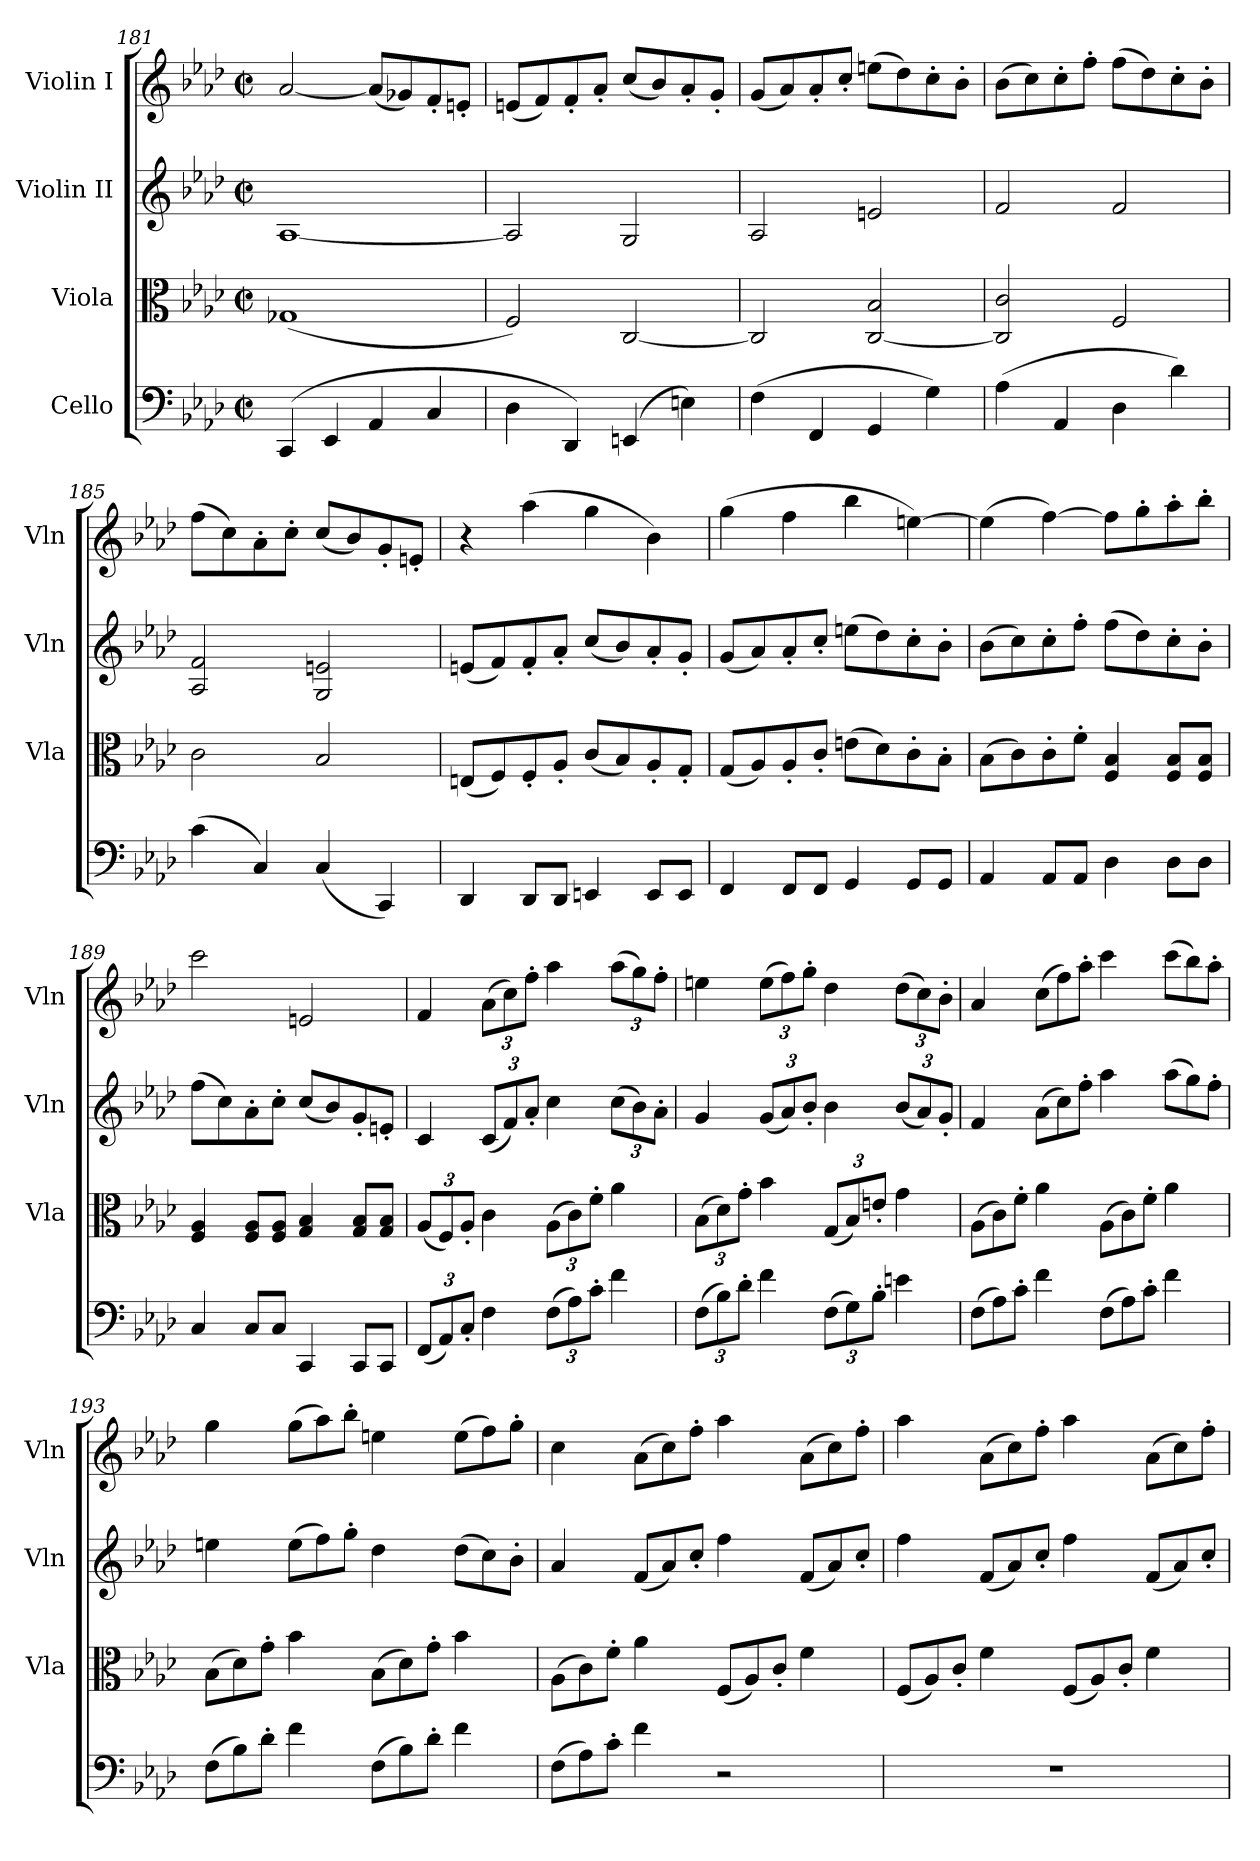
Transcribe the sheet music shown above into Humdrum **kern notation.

**kern	**kern	**kern	**kern
*part4	*part3	*part2	*part1
*staff4	*staff3	*staff2	*staff1
*I"Cello	*I"Viola	*I"Violin II	*I"Violin I
*	*I'Vla	*I'Vln	*I'Vln
*clefF4	*clefC3	*clefG2	*clefG2
*k[b-e-a-d-]	*k[b-e-a-d-]	*k[b-e-a-d-]	*k[b-e-a-d-]
*M2/2	*M2/2	*M2/2	*M2/2
*met(c|)	*met(c|)	*met(c|)	*met(c|)
=181	=181	=181	=181
(>4CC/	(<1G-X	[1A-	[2a-/
4EE-/	.	.	.
4AA-/	.	.	(<8a-/L]
.	.	.	8g-X/)
4C/	.	.	8f'/
.	.	.	8en'/J
=182	=182	=182	=182
4D-\	2F/)	2A-/]	(<8en/L
.	.	.	8f/)
4DD-/)	.	.	8f'/
.	.	.	8a-'/J
(>4EEn/	[2C/	2G/	(<8cc/L
.	.	.	8b-/)
4En\)	.	.	8a-'/
.	.	.	8g'/J
=183	=183	=183	=183
(>4F\	2C/]	2A-/	(<8g/L
.	.	.	8a-/)
4FF/	.	.	8a-'/
.	.	.	8cc'/J
4GG/	[2C/ 2B-/	2en/	(>8een\L
.	.	.	8dd-\)
4G\)	.	.	8cc'\
.	.	.	8b-'\J
=184	=184	=184	=184
(>4A-\	2C/] 2c/	2f/	(>8b-\L
.	.	.	8cc\)
4AA-/	.	.	8cc'\
.	.	.	8ff'\J
4D-\	2F/	2f/	(>8ff\L
.	.	.	8dd-\)
4d-\)	.	.	8cc'\
.	.	.	8b-'\J
!!LO:LB:g=z
=185	=185	=185	=185
(>4c\	2c\	2A-/ 2f/	(>8ff\L
.	.	.	8cc\)
4C/)	.	.	8a-'\
.	.	.	8cc'\J
(<4C/	2B-/	2G/ 2en/	(<8cc/L
.	.	.	8b-/)
4CC/)	.	.	8g'/
.	.	.	8en'/J
=186	=186	=186	=186
4DD-/	(<8En/L	(<8en/L	4r
.	8F/)	8f/)	.
8DD-/L	8F'/	8f'/	(>4aa-\
8DD-/J	8A-'/J	8a-'/J	.
4EEn/	(<8c/L	(<8cc/L	4gg\
.	8B-/)	8b-/)	.
8EE/L	8A-'/	8a-'/	4b-\)
8EE/J	8G'/J	8g'/J	.
=187	=187	=187	=187
4FF/	(<8G/L	(<8g/L	(>4gg\
.	8A-/)	8a-/)	.
8FF/L	8A-'/	8a-'/	4ff\
8FF/J	8c'/J	8cc'/J	.
4GG/	(>8en\L	(>8een\L	4bb-\
.	8d-\)	8dd-\)	.
8GG/L	8c'\	8cc'\	[4een\)
8GG/J	8B-'\J	8b-'\J	.
=188	=188	=188	=188
4AA-/	(>8B-\L	(>8b-\L	(>4ee\]
.	8c\)	8cc\)	.
8AA-/L	8c'\	8cc'\	[4ff\)
8AA-/J	8f'\J	8ff'\J	.
4D-\	4F/ 4B-/	(>8ff\L	8ff\L]
.	.	8dd-\)	8gg'\
8D-\L	8F/ 8B-/L	8cc'\	8aa-'\
8D-\J	8F/ 8B-/J	8b-'\J	8bb-'\J
=189	=189	=189	=189
4C/	4F/ 4A-/	(>8ff\L	2ccc\
.	.	8cc\)	.
8C/L	8F/ 8A-/L	8a-'\	.
8C/J	8F/ 8A-/J	8cc'\J	.
4CC/	4G/ 4B-/	(<8cc/L	2en/
.	.	8b-/)	.
8CC/L	8G/ 8B-/L	8g'/	.
8CC/J	8G/ 8B-/J	8en'/J	.
=190	=190	=190	=190
*Xbrackettup	*Xbrackettup	*	*
(<12FF/L	(<12A-/L	4c/	4f/
12AA-/)	12F/)	.	.
12C'/J	12A-'/J	.	.
*	*	*Xbrackettup	*Xbrackettup
4F\	4c\	(<12c/L	(>12a-\L
.	.	12f/)	12cc\)
.	.	12a-'/J	12ff'\J
(>12F\L	(>12A-\L	4cc\	4aa-\
12A-\)	12c\)	.	.
12c'\J	12f'\J	.	.
4f\	4a-\	(>12cc\L	(>12aa-\L
.	.	12b-\)	12gg\)
.	.	12a-'\J	12ff'\J
=191	=191	=191	=191
(>12F\L	(>12B-\L	4g/	4een\
12B-\)	12d-\)	.	.
12d-'\J	12g'\J	.	.
4f\	4b-\	(<12g/L	(>12ee\L
.	.	12a-/)	12ff\)
.	.	12b-'/J	12gg'\J
(>12F\L	(<12G/L	4b-\	4dd-\
12G\)	12B-/)	.	.
12B-'\J	12en'/J	.	.
4en\	4g\	(<12b-/L	(>12dd-\L
.	.	12a-/)	12cc\)
.	.	12g'/J	12b-'\J
!!LO:PB:g=z
=192	=192	=192	=192
*Xtuplet	*Xtuplet	*	*
(>12F\L	(>12A-\L	4f/	4a-/
12A-\)	12c\)	.	.
12c'\J	12f'\J	.	.
*	*	*Xtuplet	*Xtuplet
4f\	4a-\	(>12a-\L	(>12cc\L
.	.	12cc\)	12ff\)
.	.	12ff'\J	12aa-'\J
(>12F\L	(>12A-\L	4aa-\	4ccc\
12A-\)	12c\)	.	.
12c'\J	12f'\J	.	.
4f\	4a-\	(>12aa-\L	(>12ccc\L
.	.	12gg\)	12bb-\)
.	.	12ff'\J	12aa-'\J
=193	=193	=193	=193
(>12F\L	(>12B-\L	4een\	4gg\
12B-\)	12d-\)	.	.
12d-'\J	12g'\J	.	.
4f\	4b-\	(>12ee\L	(>12gg\L
.	.	12ff\)	12aa-\)
.	.	12gg'\J	12bb-'\J
(>12F\L	(>12B-\L	4dd-\	4een\
12B-\)	12d-\)	.	.
12d-'\J	12g'\J	.	.
4f\	4b-\	(>12dd-\L	(>12ee\L
.	.	12cc\)	12ff\)
.	.	12b-'\J	12gg'\J
=194	=194	=194	=194
(>12F\L	(>12A-\L	4a-/	4cc\
12A-\)	12c\)	.	.
12c'\J	12f'\J	.	.
4f\	4a-\	(<12f/L	(>12a-\L
.	.	12a-/)	12cc\)
.	.	12cc'/J	12ff'\J
2r	(<12F/L	4ff\	4aa-\
.	12A-/)	.	.
.	12c'/J	.	.
.	4f\	(<12f/L	(>12a-\L
.	.	12a-/)	12cc\)
.	.	12cc'/J	12ff'\J
=195	=195	=195	=195
1r	(<12F/L	4ff\	4aa-\
.	12A-/)	.	.
.	12c'/J	.	.
.	4f\	(<12f/L	(>12a-\L
.	.	12a-/)	12cc\)
.	.	12cc'/J	12ff'\J
.	(<12F/L	4ff\	4aa-\
.	12A-/)	.	.
.	12c'/J	.	.
.	4f\	(<12f/L	(>12a-\L
.	.	12a-/)	12cc\)
.	.	12cc'/J	12ff'\J
=	=	=	=
*-	*-	*-	*-
